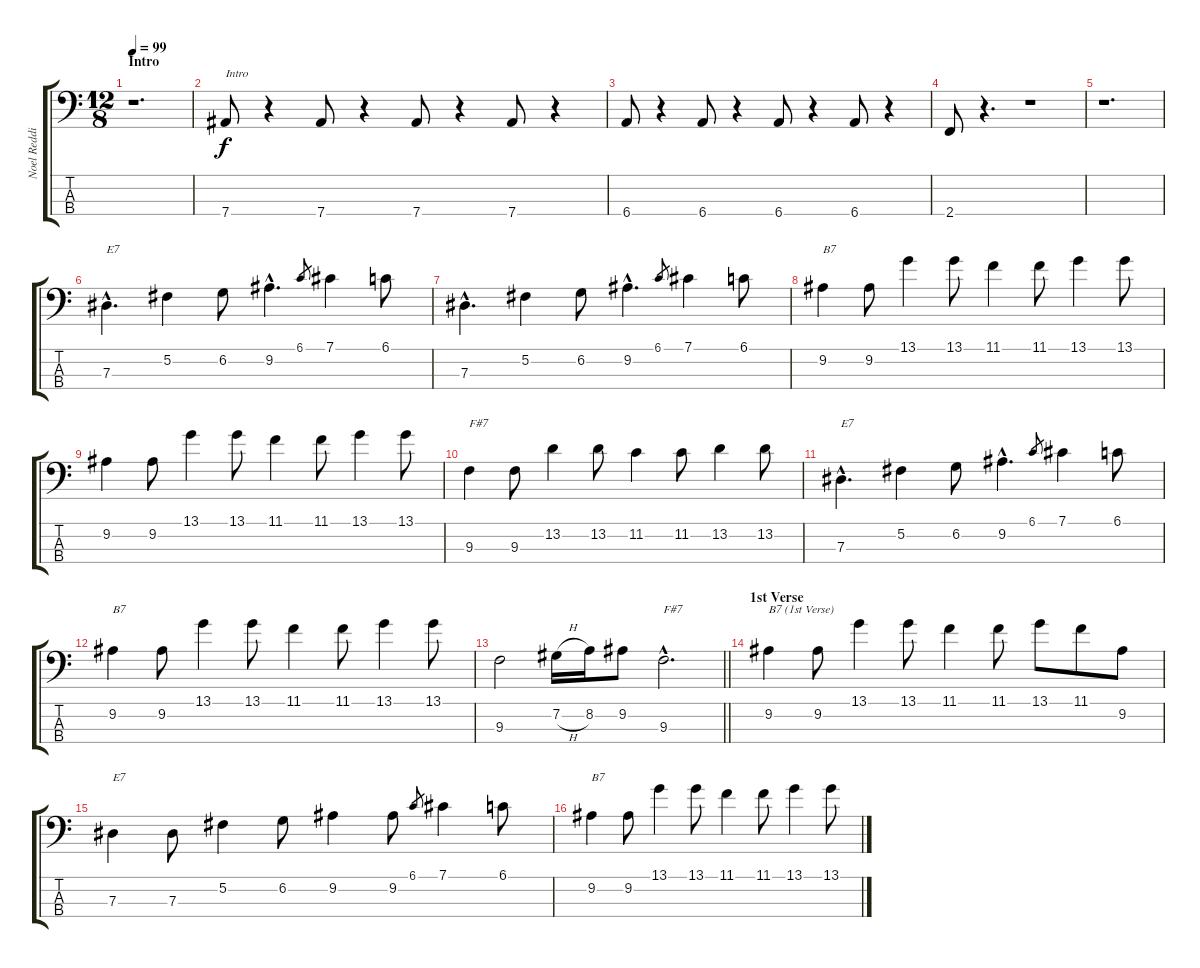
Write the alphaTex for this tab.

\track ("Noel Redding" "Noel Reddi") {instrument electricbassfinger}
\staff {score tabs}
\tuning (Gb2 Db2 Ab1 Eb1) {hide}
\ts (12 8)
\section ("" "Intro")
\tempo 99
\clef f4
\ks c
r.1{d dy f instrument electricbassfinger} |
7.4.8{txt "Intro"} r.4 7.4.8 r.4 7.4.8 r.4 7.4.8 r.4 |
6.4.8 r.4 6.4.8 r.4 6.4.8 r.4 6.4.8 r.4 |
2.4.8 r.4{d} r.1 |
r.1{d} |
7.3{hac}.4{d txt "E7"} 5.2.4 6.2.8 9.2{hac}.4{d} 6.1.8{gr} 7.1.4 6.1.8 |
7.3{hac}.4{d} 5.2.4 6.2.8 9.2{hac}.4{d} 6.1.8{gr} 7.1.4 6.1.8 |
9.2.4{txt "B7"} 9.2.8 13.1.4 13.1.8 11.1.4 11.1.8 13.1.4 13.1.8 |
9.2.4 9.2.8 13.1.4 13.1.8 11.1.4 11.1.8 13.1.4 13.1.8 |
9.3.4{txt "F#7"} 9.3.8 13.2.4 13.2.8 11.2.4 11.2.8 13.2.4 13.2.8 |
7.3{hac}.4{d txt "E7"} 5.2.4 6.2.8 9.2{hac}.4{d} 6.1.8{gr} 7.1.4 6.1.8 |
9.2.4{txt "B7"} 9.2.8 13.1.4 13.1.8 11.1.4 11.1.8 13.1.4 13.1.8 |
\barLineRight lightlight
9.3.2 7.2{h}.16 8.2.16 9.2.8 9.3{hac}.2{d txt "F#7"} |
\section ("" "1st Verse")
9.2.4{txt "B7 (1st Verse)"} 9.2.8 13.1.4 13.1.8 11.1.4 11.1.8 13.1.8 11.1.8 9.2.8 |
7.3.4{txt "E7"} 7.3.8 5.2.4 6.2.8 9.2.4 9.2.8 6.1.8{gr} 7.1.4 6.1.8 |
9.2.4{txt "B7"} 9.2.8 13.1.4 13.1.8 11.1.4 11.1.8 13.1.4 13.1.8
